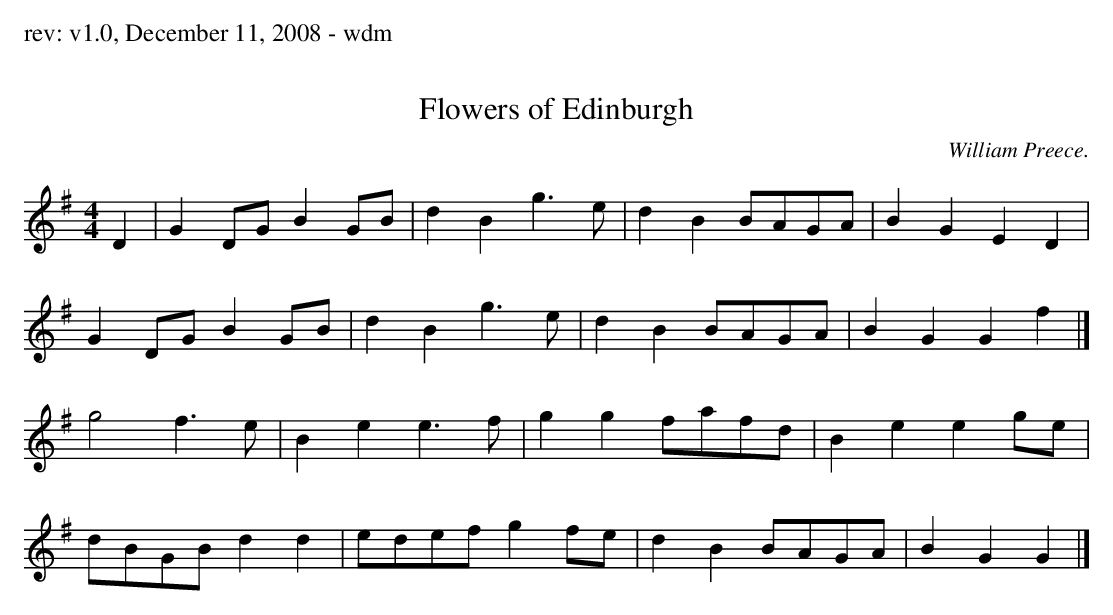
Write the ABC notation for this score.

X:1
T:Flowers of Edinburgh
C:William Preece.
M:4/4
L:1/8
K: G Major
D2 |\
G2 DG B2 GB | d2 B2 g3 e | d2 B2 BAGA | B2 G2 E2 D2 |
G2 DG B2 GB | d2 B2 g3 e | d2B2 BAGA | B2 G2 G2 f2 |]
g4 f3 e | B2 e2 e3 f | g2 g2 fafd | B2 e2 e2 ge |
dBGB d2 d2 | edef g2 fe | d2 B2 BAGA | B2 G2 G2 |]
